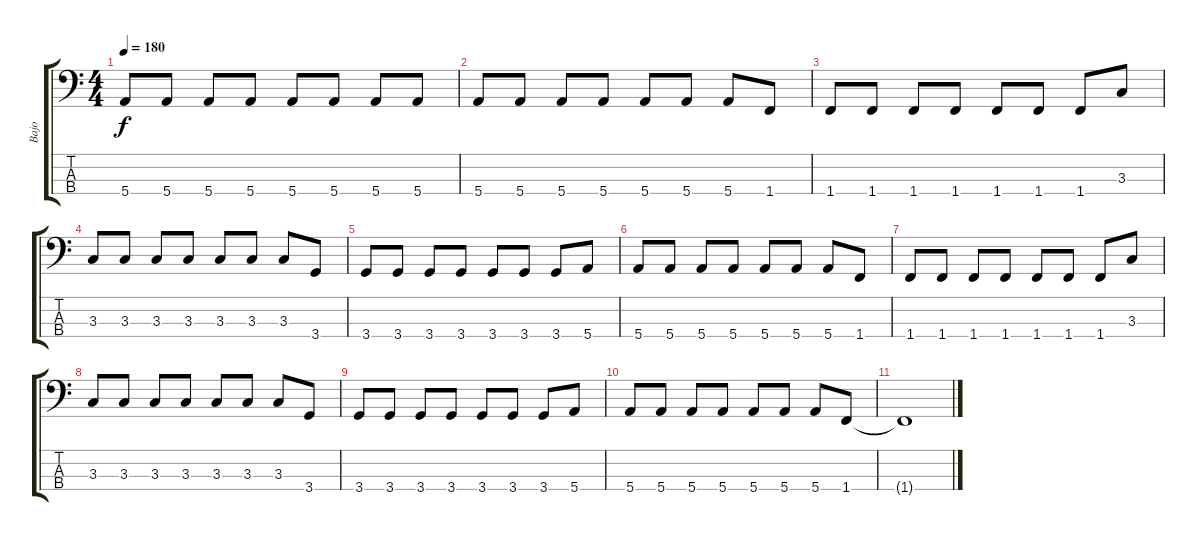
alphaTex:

\track ("Bajo" "Bajo") {instrument electricbassfinger}
\staff {score tabs}
\tuning (G2 D2 A1 E1) {hide}
\ts (4 4)
\tempo 180
\clef f4
\ks c
5.4.8{dy f} 5.4.8 5.4.8 5.4.8 5.4.8 5.4.8 5.4.8 5.4.8 |
5.4.8 5.4.8 5.4.8 5.4.8 5.4.8 5.4.8 5.4.8 1.4.8 |
1.4.8 1.4.8 1.4.8 1.4.8 1.4.8 1.4.8 1.4.8 3.3.8 |
3.3.8 3.3.8 3.3.8 3.3.8 3.3.8 3.3.8 3.3.8 3.4.8 |
3.4.8 3.4.8 3.4.8 3.4.8 3.4.8 3.4.8 3.4.8 5.4.8 |
5.4.8 5.4.8 5.4.8 5.4.8 5.4.8 5.4.8 5.4.8 1.4.8 |
1.4.8 1.4.8 1.4.8 1.4.8 1.4.8 1.4.8 1.4.8 3.3.8 |
3.3.8 3.3.8 3.3.8 3.3.8 3.3.8 3.3.8 3.3.8 3.4.8 |
3.4.8 3.4.8 3.4.8 3.4.8 3.4.8 3.4.8 3.4.8 5.4.8 |
5.4.8 5.4.8 5.4.8 5.4.8 5.4.8 5.4.8 5.4.8 1.4.8 |
1.4{t}.1
